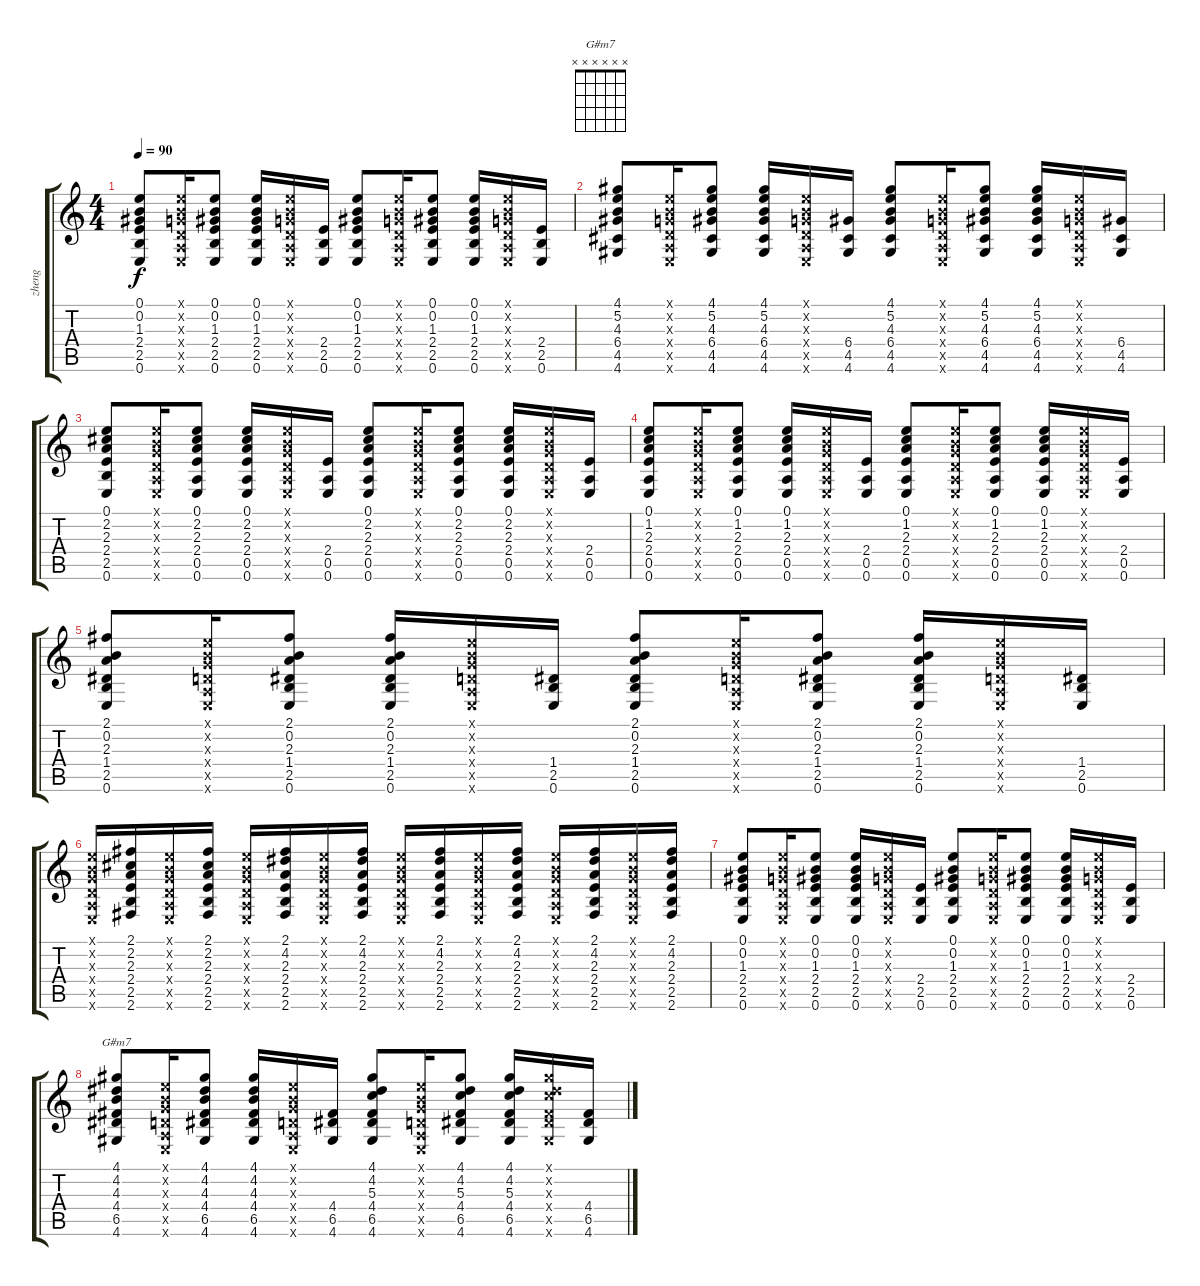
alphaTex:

\track ("zheng" "zheng") {instrument acousticguitarsteel}
\staff {score tabs}
\tuning (E4 B3 G3 D3 A2 E2) {hide}
\chord ("G#m7" x x x x x x)
\ts (4 4)
\tempo 90
\clef g2
\ks c
(0.1 0.2 1.3 2.4 2.5 0.6).8{dy f} (0.1{x} 0.2{x} 0.3{x} 0.4{x} 0.5{x} 0.6{x}).16 (0.1 0.2 1.3 2.4 2.5 0.6).8 (0.1 0.2 1.3 2.4 2.5 0.6).16 (0.1{x} 0.2{x} 0.3{x} 0.4{x} 0.5{x} 0.6{x}).16 (2.4 2.5 0.6).16 (0.1 0.2 1.3 2.4 2.5 0.6).8 (0.1{x} 0.2{x} 0.3{x} 0.4{x} 0.5{x} 0.6{x}).16 (0.1 0.2 1.3 2.4 2.5 0.6).8 (0.1 0.2 1.3 2.4 2.5 0.6).16 (0.1{x} 0.2{x} 0.3{x} 0.4{x} 0.5{x} 0.6{x}).16 (2.4 2.5 0.6).16 |
(4.1 5.2 4.3 6.4 4.5 4.6).8 (0.1{x} 0.2{x} 0.3{x} 0.4{x} 0.5{x} 0.6{x}).16 (4.1 5.2 4.3 6.4 4.5 4.6).8 (4.1 5.2 4.3 6.4 4.5 4.6).16 (0.1{x} 0.2{x} 0.3{x} 0.4{x} 0.5{x} 0.6{x}).16 (6.4 4.5 4.6).16 (4.1 5.2 4.3 6.4 4.5 4.6).8 (0.1{x} 0.2{x} 0.3{x} 0.4{x} 0.5{x} 0.6{x}).16 (4.1 5.2 4.3 6.4 4.5 4.6).8 (4.1 5.2 4.3 6.4 4.5 4.6).16 (0.1{x} 0.2{x} 0.3{x} 0.4{x} 0.5{x} 0.6{x}).16 (6.4 4.5 4.6).16 |
(0.1 2.2 2.3 2.4 2.5 0.6).8 (0.1{x} 0.2{x} 0.3{x} 0.4{x} 0.5{x} 0.6{x}).16 (0.1 2.2 2.3 2.4 0.5 0.6).8 (0.1 2.2 2.3 2.4 0.5 0.6).16 (0.1{x} 0.2{x} 0.3{x} 0.4{x} 0.5{x} 0.6{x}).16 (2.4 0.5 0.6).16 (0.1 2.2 2.3 2.4 0.5 0.6).8 (0.1{x} 0.2{x} 0.3{x} 0.4{x} 0.5{x} 0.6{x}).16 (0.1 2.2 2.3 2.4 0.5 0.6).8 (0.1 2.2 2.3 2.4 0.5 0.6).16 (0.1{x} 0.2{x} 0.3{x} 0.4{x} 0.5{x} 0.6{x}).16 (2.4 0.5 0.6).16 |
(0.1 1.2 2.3 2.4 0.5 0.6).8 (0.1{x} 0.2{x} 0.3{x} 0.4{x} 0.5{x} 0.6{x}).16 (0.1 1.2 2.3 2.4 0.5 0.6).8 (0.1 1.2 2.3 2.4 0.5 0.6).16 (0.1{x} 0.2{x} 0.3{x} 0.4{x} 0.5{x} 0.6{x}).16 (2.4 0.5 0.6).16 (0.1 1.2 2.3 2.4 0.5 0.6).8 (0.1{x} 0.2{x} 0.3{x} 0.4{x} 0.5{x} 0.6{x}).16 (0.1 1.2 2.3 2.4 0.5 0.6).8 (0.1 1.2 2.3 2.4 0.5 0.6).16 (0.1{x} 0.2{x} 0.3{x} 0.4{x} 0.5{x} 0.6{x}).16 (2.4 0.5 0.6).16 |
(2.1 0.2 2.3 1.4 2.5 0.6).8 (0.1{x} 0.2{x} 0.3{x} 0.4{x} 0.5{x} 0.6{x}).16 (2.1 0.2 2.3 1.4 2.5 0.6).8 (2.1 0.2 2.3 1.4 2.5 0.6).16 (0.1{x} 0.2{x} 0.3{x} 0.4{x} 0.5{x} 0.6{x}).16 (1.4 2.5 0.6).16 (2.1 0.2 2.3 1.4 2.5 0.6).8 (0.1{x} 0.2{x} 0.3{x} 0.4{x} 0.5{x} 0.6{x}).16 (2.1 0.2 2.3 1.4 2.5 0.6).8 (2.1 0.2 2.3 1.4 2.5 0.6).16 (0.1{x} 0.2{x} 0.3{x} 0.4{x} 0.5{x} 0.6{x}).16 (1.4 2.5 0.6).16 |
(0.1{x} 0.2{x} 0.3{x} 0.4{x} 0.5{x} 0.6{x}).16 (2.1 2.2 2.3 2.4 2.5 2.6).16 (0.1{x} 0.2{x} 0.3{x} 0.4{x} 0.5{x} 0.6{x}).16 (2.1 2.2 2.3 2.4 2.5 2.6).16 (0.1{x} 0.2{x} 0.3{x} 0.4{x} 0.5{x} 0.6{x}).16 (2.1 4.2 2.3 2.4 2.5 2.6).16 (0.1{x} 0.2{x} 0.3{x} 0.4{x} 0.5{x} 0.6{x}).16 (2.1 4.2 2.3 2.4 2.5 2.6).16 (0.1{x} 0.2{x} 0.3{x} 0.4{x} 0.5{x} 0.6{x}).16 (2.1 4.2 2.3 2.4 2.5 2.6).16 (0.1{x} 0.2{x} 0.3{x} 0.4{x} 0.5{x} 0.6{x}).16 (2.1 4.2 2.3 2.4 2.5 2.6).16 (0.1{x} 0.2{x} 0.3{x} 0.4{x} 0.5{x} 0.6{x}).16 (2.1 4.2 2.3 2.4 2.5 2.6).16 (0.1{x} 0.2{x} 0.3{x} 0.4{x} 0.5{x} 0.6{x}).16 (2.1 4.2 2.3 2.4 2.5 2.6).16 |
(0.1 0.2 1.3 2.4 2.5 0.6).8 (0.1{x} 0.2{x} 0.3{x} 0.4{x} 0.5{x} 0.6{x}).16 (0.1 0.2 1.3 2.4 2.5 0.6).8 (0.1 0.2 1.3 2.4 2.5 0.6).16 (0.1{x} 0.2{x} 0.3{x} 0.4{x} 0.5{x} 0.6{x}).16 (2.4 2.5 0.6).16 (0.1 0.2 1.3 2.4 2.5 0.6).8 (0.1{x} 0.2{x} 0.3{x} 0.4{x} 0.5{x} 0.6{x}).16 (0.1 0.2 1.3 2.4 2.5 0.6).8 (0.1 0.2 1.3 2.4 2.5 0.6).16 (0.1{x} 0.2{x} 0.3{x} 0.4{x} 0.5{x} 0.6{x}).16 (2.4 2.5 0.6).16 |
(4.1 4.2 4.3 4.4 6.5 4.6).8{ch "G#m7"} (0.1{x} 0.2{x} 0.3{x} 0.4{x} 0.5{x} 0.6{x}).16 (4.1 4.2 4.3 4.4 6.5 4.6).8 (4.1 4.2 4.3 4.4 6.5 4.6).16 (0.1{x} 0.2{x} 0.3{x} 0.4{x} 0.5{x} 0.6{x}).16 (4.4 6.5 4.6).16 (4.1 4.2 5.3 4.4 6.5 4.6).8 (0.1{x} 0.2{x} 0.3{x} 0.4{x} 0.5{x} 0.6{x}).16 (4.1 4.2 5.3 4.4 6.5 4.6).8 (4.1 4.2 5.3 4.4 6.5 4.6).16 (4.1{x} 4.2{x} 5.3{x} 4.4{x} 6.5{x} 4.6{x}).16 (4.4 6.5 4.6).16
